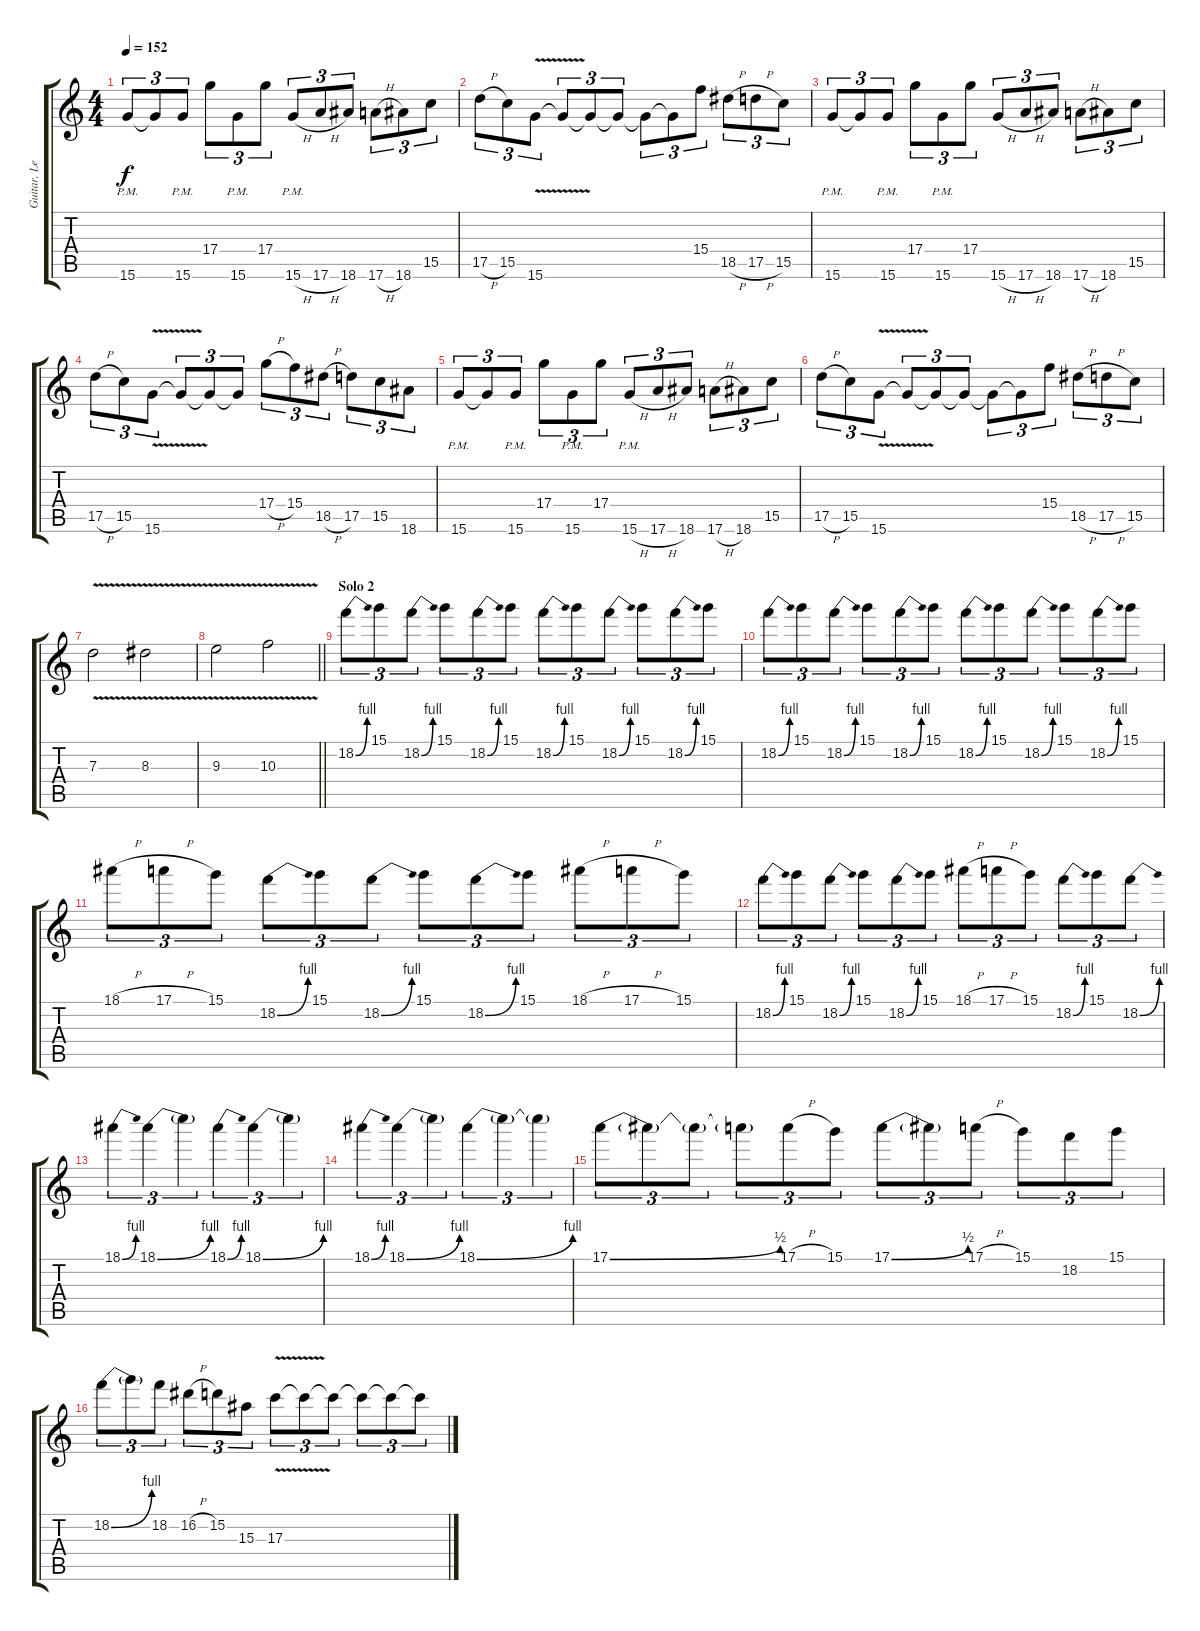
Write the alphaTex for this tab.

\track ("Guitar, Lead" "Guitar, Le") {instrument distortionguitar}
\staff {score tabs}
\tuning (E4 B3 G3 D3 A2 E2) {hide}
\ts (4 4)
\tempo 152
\clef g2
\ks c
15.6{pm}.8{tu (3 2) dy f} 15.6{t}.8{tu (3 2)} 15.6{pm}.8{tu (3 2)} 17.4.8{tu (3 2)} 15.6{pm}.8{tu (3 2)} 17.4.8{tu (3 2)} 15.6{h pm}.8{tu (3 2)} 17.6{h}.8{tu (3 2)} 18.6.8{tu (3 2)} 17.6{h}.8{tu (3 2)} 18.6.8{tu (3 2)} 15.5.8{tu (3 2)} |
17.5{h}.8{tu (3 2)} 15.5.8{tu (3 2)} 15.6{v}.8{tu (3 2)} 15.6{t}.8{tu (3 2)} 15.6{t}.8{tu (3 2)} 15.6{t}.8{tu (3 2)} 15.6{t}.8{tu (3 2)} 15.6{t}.8{tu (3 2)} 15.4.8{tu (3 2)} 18.5{h}.8{tu (3 2)} 17.5{h}.8{tu (3 2)} 15.5.8{tu (3 2)} |
15.6{pm}.8{tu (3 2)} 15.6{t}.8{tu (3 2)} 15.6{pm}.8{tu (3 2)} 17.4.8{tu (3 2)} 15.6{pm}.8{tu (3 2)} 17.4.8{tu (3 2)} 15.6{h}.8{tu (3 2)} 17.6{h}.8{tu (3 2)} 18.6.8{tu (3 2)} 17.6{h}.8{tu (3 2)} 18.6.8{tu (3 2)} 15.5.8{tu (3 2)} |
17.5{h}.8{tu (3 2)} 15.5.8{tu (3 2)} 15.6{v}.8{tu (3 2)} 15.6{t}.8{tu (3 2)} 15.6{t}.8{tu (3 2)} 15.6{t}.8{tu (3 2)} 17.4{h}.8{tu (3 2)} 15.4.8{tu (3 2)} 18.5{h}.8{tu (3 2)} 17.5.8{tu (3 2)} 15.5.8{tu (3 2)} 18.6.8{tu (3 2)} |
15.6{pm}.8{tu (3 2)} 15.6{t}.8{tu (3 2)} 15.6{pm}.8{tu (3 2)} 17.4.8{tu (3 2)} 15.6{pm}.8{tu (3 2)} 17.4.8{tu (3 2)} 15.6{h pm}.8{tu (3 2)} 17.6{h}.8{tu (3 2)} 18.6.8{tu (3 2)} 17.6{h}.8{tu (3 2)} 18.6.8{tu (3 2)} 15.5.8{tu (3 2)} |
17.5{h}.8{tu (3 2)} 15.5.8{tu (3 2)} 15.6{v}.8{tu (3 2)} 15.6{t}.8{tu (3 2)} 15.6{t}.8{tu (3 2)} 15.6{t}.8{tu (3 2)} 15.6{t}.8{tu (3 2)} 15.6{t}.8{tu (3 2)} 15.4.8{tu (3 2)} 18.5{h}.8{tu (3 2)} 17.5{h}.8{tu (3 2)} 15.5.8{tu (3 2)} |
7.3{v}.2 8.3{v}.2 |
\barLineRight lightlight
9.3{v}.2 10.3{v}.2 |
\section ("" "Solo 2")
18.2{be (bend 0 0 60 4)}.8{tu (3 2)} 15.1.8{tu (3 2)} 18.2{be (bend 0 0 60 4)}.8{tu (3 2)} 15.1.8{tu (3 2)} 18.2{be (bend 0 0 60 4)}.8{tu (3 2)} 15.1.8{tu (3 2)} 18.2{be (bend 0 0 60 4)}.8{tu (3 2)} 15.1.8{tu (3 2)} 18.2{be (bend 0 0 60 4)}.8{tu (3 2)} 15.1.8{tu (3 2)} 18.2{be (bend 0 0 60 4)}.8{tu (3 2)} 15.1.8{tu (3 2)} |
18.2{be (bend 0 0 60 4)}.8{tu (3 2)} 15.1.8{tu (3 2)} 18.2{be (bend 0 0 60 4)}.8{tu (3 2)} 15.1.8{tu (3 2)} 18.2{be (bend 0 0 60 4)}.8{tu (3 2)} 15.1.8{tu (3 2)} 18.2{be (bend 0 0 60 4)}.8{tu (3 2)} 15.1.8{tu (3 2)} 18.2{be (bend 0 0 60 4)}.8{tu (3 2)} 15.1.8{tu (3 2)} 18.2{be (bend 0 0 60 4)}.8{tu (3 2)} 15.1.8{tu (3 2)} |
18.1{h}.8{tu (3 2)} 17.1{h}.8{tu (3 2)} 15.1.8{tu (3 2)} 18.2{be (bend 0 0 60 4)}.8{tu (3 2)} 15.1.8{tu (3 2)} 18.2{be (bend 0 0 60 4)}.8{tu (3 2)} 15.1.8{tu (3 2)} 18.2{be (bend 0 0 60 4)}.8{tu (3 2)} 15.1.8{tu (3 2)} 18.1{h}.8{tu (3 2)} 17.1{h}.8{tu (3 2)} 15.1.8{tu (3 2)} |
18.2{be (bend 0 0 60 4)}.8{tu (3 2)} 15.1.8{tu (3 2)} 18.2{be (bend 0 0 60 4)}.8{tu (3 2)} 15.1.8{tu (3 2)} 18.2{be (bend 0 0 60 4)}.8{tu (3 2)} 15.1.8{tu (3 2)} 18.1{h}.8{tu (3 2)} 17.1{h}.8{tu (3 2)} 15.1.8{tu (3 2)} 18.2{be (bend 0 0 60 4)}.8{tu (3 2)} 15.1.8{tu (3 2)} 18.2{be (bend 0 0 60 4)}.8{tu (3 2)} |
18.1{be (bend 0 0 60 4)}.4{tu (3 2)} 18.1{be (bend 0 0 60 4)}.4{tu (3 2)} 18.1{t}.4{tu (3 2)} 18.1{be (bend 0 0 60 4)}.4{tu (3 2)} 18.1{be (bend 0 0 60 4)}.4{tu (3 2)} 18.1{t}.4{tu (3 2)} |
18.1{be (bend 0 0 60 4)}.4{tu (3 2)} 18.1{be (bend 0 0 60 4)}.4{tu (3 2)} 18.1{t}.4{tu (3 2)} 18.1{be (bend 0 0 60 4)}.4{tu (3 2)} 18.1{t}.4{tu (3 2)} 18.1{t}.4{tu (3 2)} |
17.1{be (bend 0 0 60 2)}.8{tu (3 2)} 17.1{t}.8{tu (3 2)} 17.1{t}.8{tu (3 2)} 17.1{t}.8{tu (3 2)} 17.1{h}.8{tu (3 2)} 15.1.8{tu (3 2)} 17.1{be (bend 0 0 60 2)}.8{tu (3 2)} 17.1{t}.8{tu (3 2)} 17.1{h}.8{tu (3 2)} 15.1.8{tu (3 2)} 18.2.8{tu (3 2)} 15.1.8{tu (3 2)} |
18.2{be (bend 0 0 60 4)}.8{tu (3 2)} 18.2{t}.8{tu (3 2)} 18.2.8{tu (3 2)} 16.2{h}.8{tu (3 2)} 15.2.8{tu (3 2)} 15.3.8{tu (3 2)} 17.3{v}.8{tu (3 2)} 17.3{t}.8{tu (3 2)} 17.3{t}.8{tu (3 2)} 17.3{t}.8{tu (3 2)} 17.3{t}.8{tu (3 2)} 17.3{t}.8{tu (3 2)}
